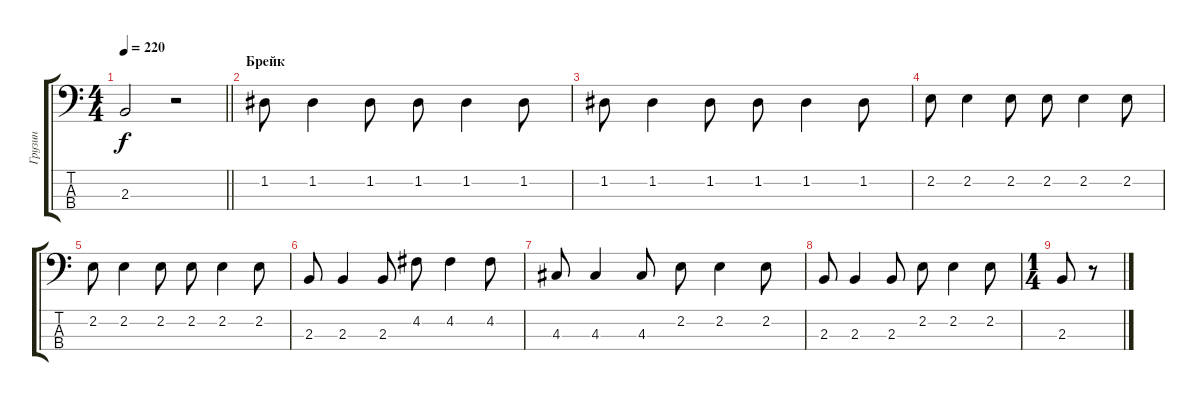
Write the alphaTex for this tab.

\track ("Грузин" "Грузин") {instrument electricbassfinger}
\staff {score tabs}
\tuning (G2 D2 A1 E1) {hide}
\ts (4 4)
\tempo 220
\clef f4
\barLineRight lightlight
\ks c
2.3.2{dy f} r.2 |
\section ("" "Брейк")
1.2.8 1.2.4 1.2.8 1.2.8 1.2.4 1.2.8 |
1.2.8 1.2.4 1.2.8 1.2.8 1.2.4 1.2.8 |
2.2.8 2.2.4 2.2.8 2.2.8 2.2.4 2.2.8 |
2.2.8 2.2.4 2.2.8 2.2.8 2.2.4 2.2.8 |
2.3.8 2.3.4 2.3.8 4.2.8 4.2.4 4.2.8 |
4.3.8 4.3.4 4.3.8 2.2.8 2.2.4 2.2.8 |
2.3.8 2.3.4 2.3.8 2.2.8 2.2.4 2.2.8 |
\ts (1 4)
2.3.8 r.8
